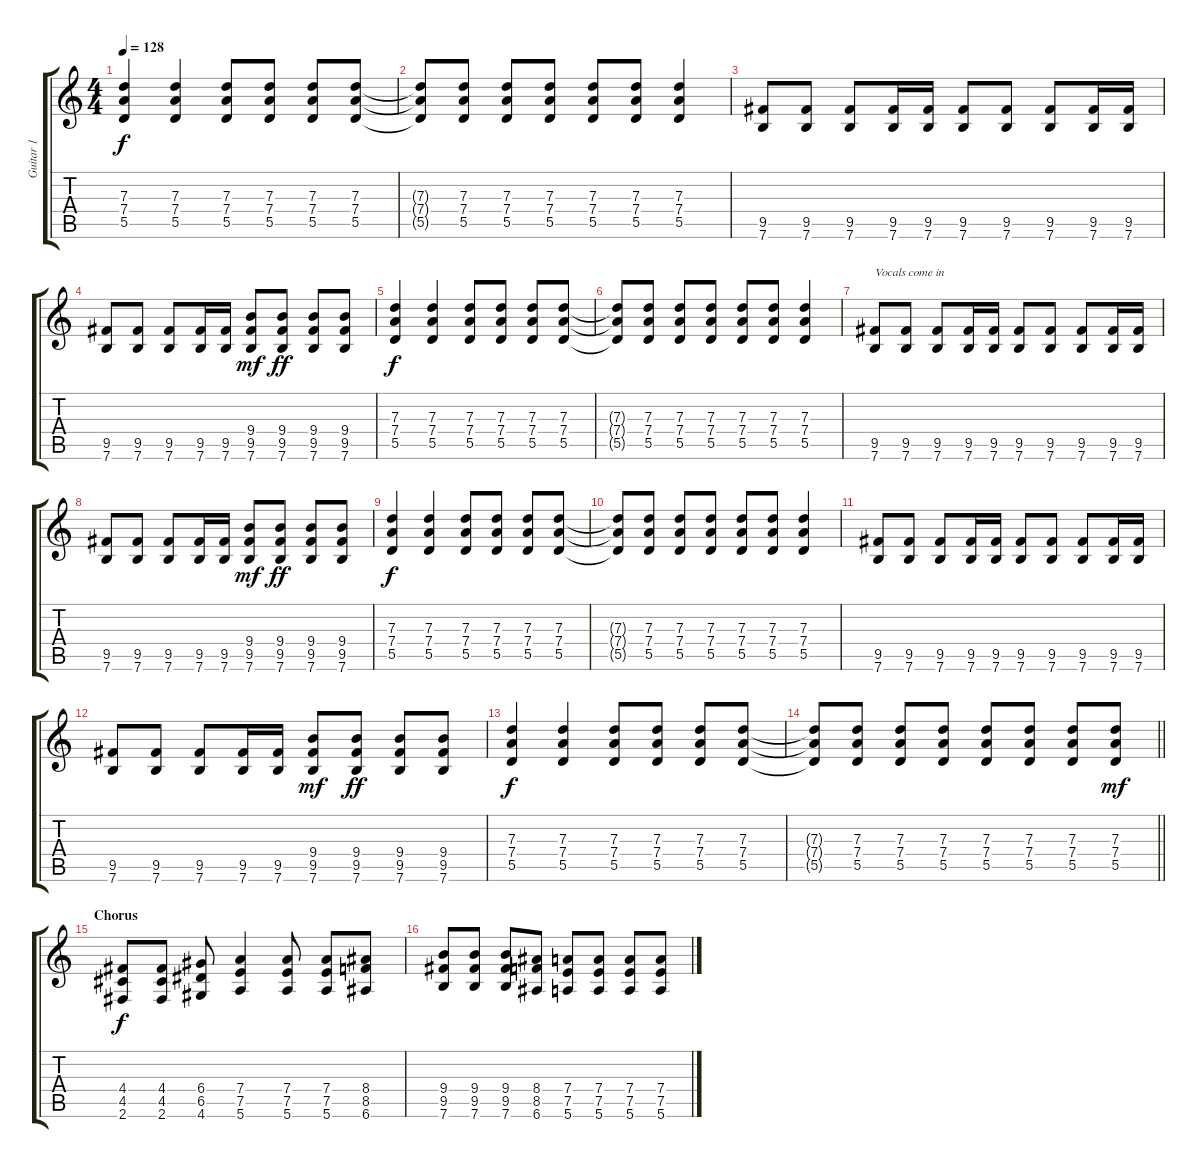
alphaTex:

\track ("Guitar 1" "Guitar 1") {instrument distortionguitar}
\staff {score tabs}
\tuning (E4 B3 G3 D3 A2 E2) {hide}
\ts (4 4)
\tempo 128
\clef g2
\ks c
(7.3 7.4 5.5).4{dy f instrument distortionguitar} (7.3 7.4 5.5).4 (7.3 7.4 5.5).8 (7.3 7.4 5.5).8 (7.3 7.4 5.5).8 (7.3 7.4 5.5).8 |
(7.3{t} 7.4{t} 5.5{t}).8 (7.3 7.4 5.5).8 (7.3 7.4 5.5).8 (7.3 7.4 5.5).8 (7.3 7.4 5.5).8 (7.3 7.4 5.5).8 (7.3 7.4 5.5).4 |
(9.5 7.6).8{volume 9 instrument electricguitarclean} (9.5 7.6).8 (9.5 7.6).8 (9.5 7.6).16 (9.5 7.6).16 (9.5 7.6).8 (9.5 7.6).8 (9.5 7.6).8 (9.5 7.6).16 (9.5 7.6).16 |
(9.5 7.6).8 (9.5 7.6).8 (9.5 7.6).8 (9.5 7.6).16 (9.5 7.6).16 (9.4 9.5 7.6).8{dy mf} (9.4 9.5 7.6).8{dy ff volume 13} (9.4 9.5 7.6).8 (9.4 9.5 7.6).8 |
(7.3 7.4 5.5).4{dy f instrument distortionguitar} (7.3 7.4 5.5).4 (7.3 7.4 5.5).8 (7.3 7.4 5.5).8 (7.3 7.4 5.5).8 (7.3 7.4 5.5).8 |
(7.3{t} 7.4{t} 5.5{t}).8 (7.3 7.4 5.5).8 (7.3 7.4 5.5).8 (7.3 7.4 5.5).8 (7.3 7.4 5.5).8 (7.3 7.4 5.5).8 (7.3 7.4 5.5).4 |
(9.5 7.6).8{txt "Vocals come in" volume 9 instrument electricguitarclean} (9.5 7.6).8 (9.5 7.6).8 (9.5 7.6).16 (9.5 7.6).16 (9.5 7.6).8 (9.5 7.6).8 (9.5 7.6).8 (9.5 7.6).16 (9.5 7.6).16 |
(9.5 7.6).8 (9.5 7.6).8 (9.5 7.6).8 (9.5 7.6).16 (9.5 7.6).16 (9.4 9.5 7.6).8{dy mf} (9.4 9.5 7.6).8{dy ff volume 13} (9.4 9.5 7.6).8 (9.4 9.5 7.6).8 |
(7.3 7.4 5.5).4{dy f instrument distortionguitar} (7.3 7.4 5.5).4 (7.3 7.4 5.5).8 (7.3 7.4 5.5).8 (7.3 7.4 5.5).8 (7.3 7.4 5.5).8 |
(7.3{t} 7.4{t} 5.5{t}).8 (7.3 7.4 5.5).8 (7.3 7.4 5.5).8 (7.3 7.4 5.5).8 (7.3 7.4 5.5).8 (7.3 7.4 5.5).8 (7.3 7.4 5.5).4 |
(9.5 7.6).8{volume 9 instrument electricguitarclean} (9.5 7.6).8 (9.5 7.6).8 (9.5 7.6).16 (9.5 7.6).16 (9.5 7.6).8 (9.5 7.6).8 (9.5 7.6).8 (9.5 7.6).16 (9.5 7.6).16 |
(9.5 7.6).8 (9.5 7.6).8 (9.5 7.6).8 (9.5 7.6).16 (9.5 7.6).16 (9.4 9.5 7.6).8{dy mf} (9.4 9.5 7.6).8{dy ff volume 13} (9.4 9.5 7.6).8 (9.4 9.5 7.6).8 |
(7.3 7.4 5.5).4{dy f instrument distortionguitar} (7.3 7.4 5.5).4 (7.3 7.4 5.5).8 (7.3 7.4 5.5).8 (7.3 7.4 5.5).8 (7.3 7.4 5.5).8 |
\barLineRight lightlight
(7.3{t} 7.4{t} 5.5{t}).8 (7.3 7.4 5.5).8 (7.3 7.4 5.5).8 (7.3 7.4 5.5).8 (7.3 7.4 5.5).8 (7.3 7.4 5.5).8 (7.3 7.4 5.5).8 (7.3 7.4 5.5).8{dy mf} |
\section ("" "Chorus")
(4.4 4.5 2.6).8{dy f} (4.4 4.5 2.6).8 (6.4 6.5 4.6).8 (7.4 7.5 5.6).4 (7.4 7.5 5.6).8 (7.4 7.5 5.6).8 (8.4 8.5 6.6).8 |
(9.4 9.5 7.6).8 (9.4 9.5 7.6).8 (9.4 9.5 7.6).8 (8.4 8.5 6.6).8 (7.4 7.5 5.6).8 (7.4 7.5 5.6).8 (7.4 7.5 5.6).8 (7.4 7.5 5.6).8
